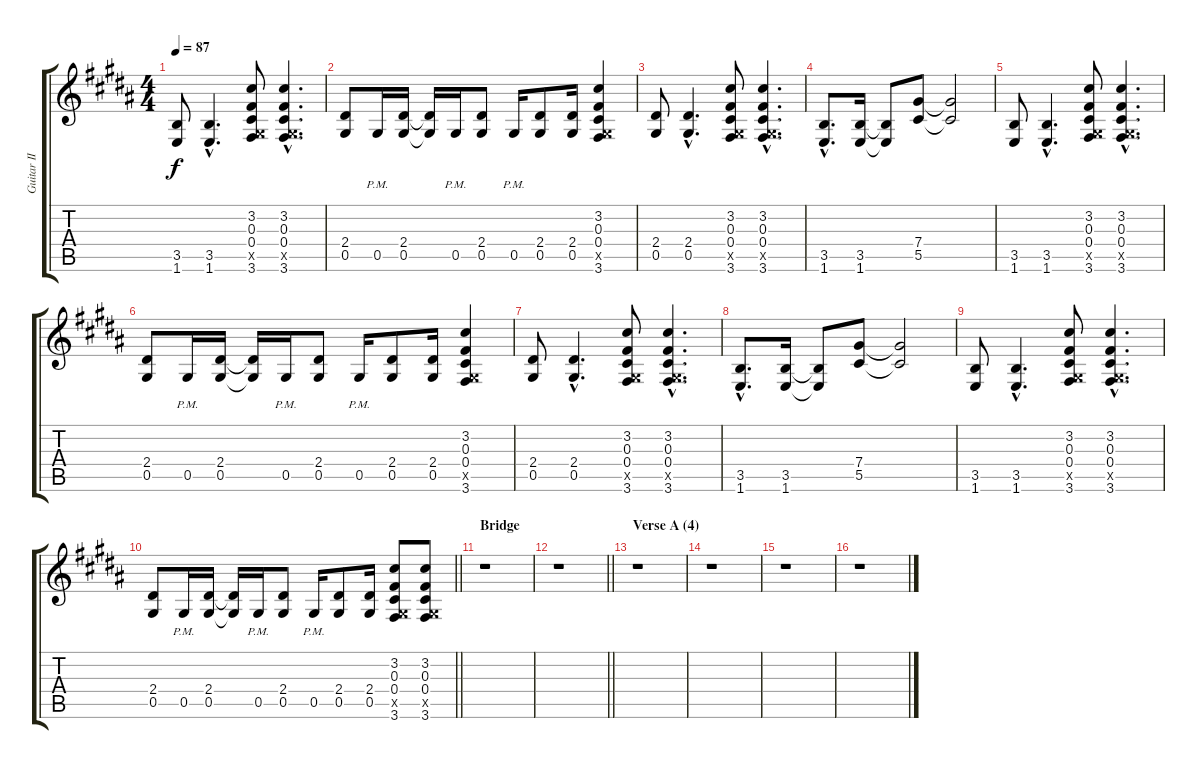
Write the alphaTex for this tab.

\track ("Guitar II" "Guitar II") {instrument distortionguitar}
\staff {score tabs}
\tuning (Eb4 Bb3 Gb3 Db3 Ab2 Eb2) {hide}
\ts (4 4)
\tempo 87
\clef g2
\ks b
(3.5 1.6).8{dy f} (3.5{hac} 1.6{hac}).4{d} (3.2 0.3 0.4 0.5{x} 3.6).8 (3.2{hac} 0.3{hac} 0.4{hac} 0.5{hac x} 3.6{hac}).4{d} |
(2.4 0.5).8 0.5{pm}.16 (2.4 0.5).16 (2.4{t} 0.5{t}).16 0.5{pm}.16 (2.4 0.5).8 0.5{pm}.16 (2.4 0.5).8 (2.4 0.5).16 (3.2 0.3 0.4 0.5{x} 3.6).4 |
(2.4 0.5).8 (2.4{hac} 0.5{hac}).4{d} (3.2 0.3 0.4 0.5{x} 3.6).8 (3.2{hac} 0.3{hac} 0.4{hac} 0.5{hac x} 3.6{hac}).4{d} |
(3.5{hac} 1.6{hac}).8{d} (3.5 1.6).16 (3.5{t} 1.6{t}).8 (7.4 5.5).8 (7.4{t} 5.5{t}).2 |
(3.5 1.6).8 (3.5{hac} 1.6{hac}).4{d} (3.2 0.3 0.4 0.5{x} 3.6).8 (3.2{hac} 0.3{hac} 0.4{hac} 0.5{hac x} 3.6{hac}).4{d} |
(2.4 0.5).8 0.5{pm}.16 (2.4 0.5).16 (2.4{t} 0.5{t}).16 0.5{pm}.16 (2.4 0.5).8 0.5{pm}.16 (2.4 0.5).8 (2.4 0.5).16 (3.2 0.3 0.4 0.5{x} 3.6).4 |
(2.4 0.5).8 (2.4{hac} 0.5{hac}).4{d} (3.2 0.3 0.4 0.5{x} 3.6).8 (3.2{hac} 0.3{hac} 0.4{hac} 0.5{hac x} 3.6{hac}).4{d} |
(3.5{hac} 1.6{hac}).8{d} (3.5 1.6).16 (3.5{t} 1.6{t}).8 (7.4 5.5).8 (7.4{t} 5.5{t}).2 |
(3.5 1.6).8 (3.5{hac} 1.6{hac}).4{d} (3.2 0.3 0.4 0.5{x} 3.6).8 (3.2{hac} 0.3{hac} 0.4{hac} 0.5{hac x} 3.6{hac}).4{d} |
\barLineRight lightlight
(2.4 0.5).8 0.5{pm}.16 (2.4 0.5).16 (2.4{t} 0.5{t}).16 0.5{pm}.16 (2.4 0.5).8 0.5{pm}.16 (2.4 0.5).8 (2.4 0.5).16 (3.2 0.3 0.4 0.5{x} 3.6).8 (3.2 0.3 0.4 0.5{x} 3.6).8 |
\section ("" "Bridge")
r.1 |
\barLineRight lightlight
r.1 |
\section ("" "Verse A (4)")
r.1 |
r.1 |
r.1 |
r.1
